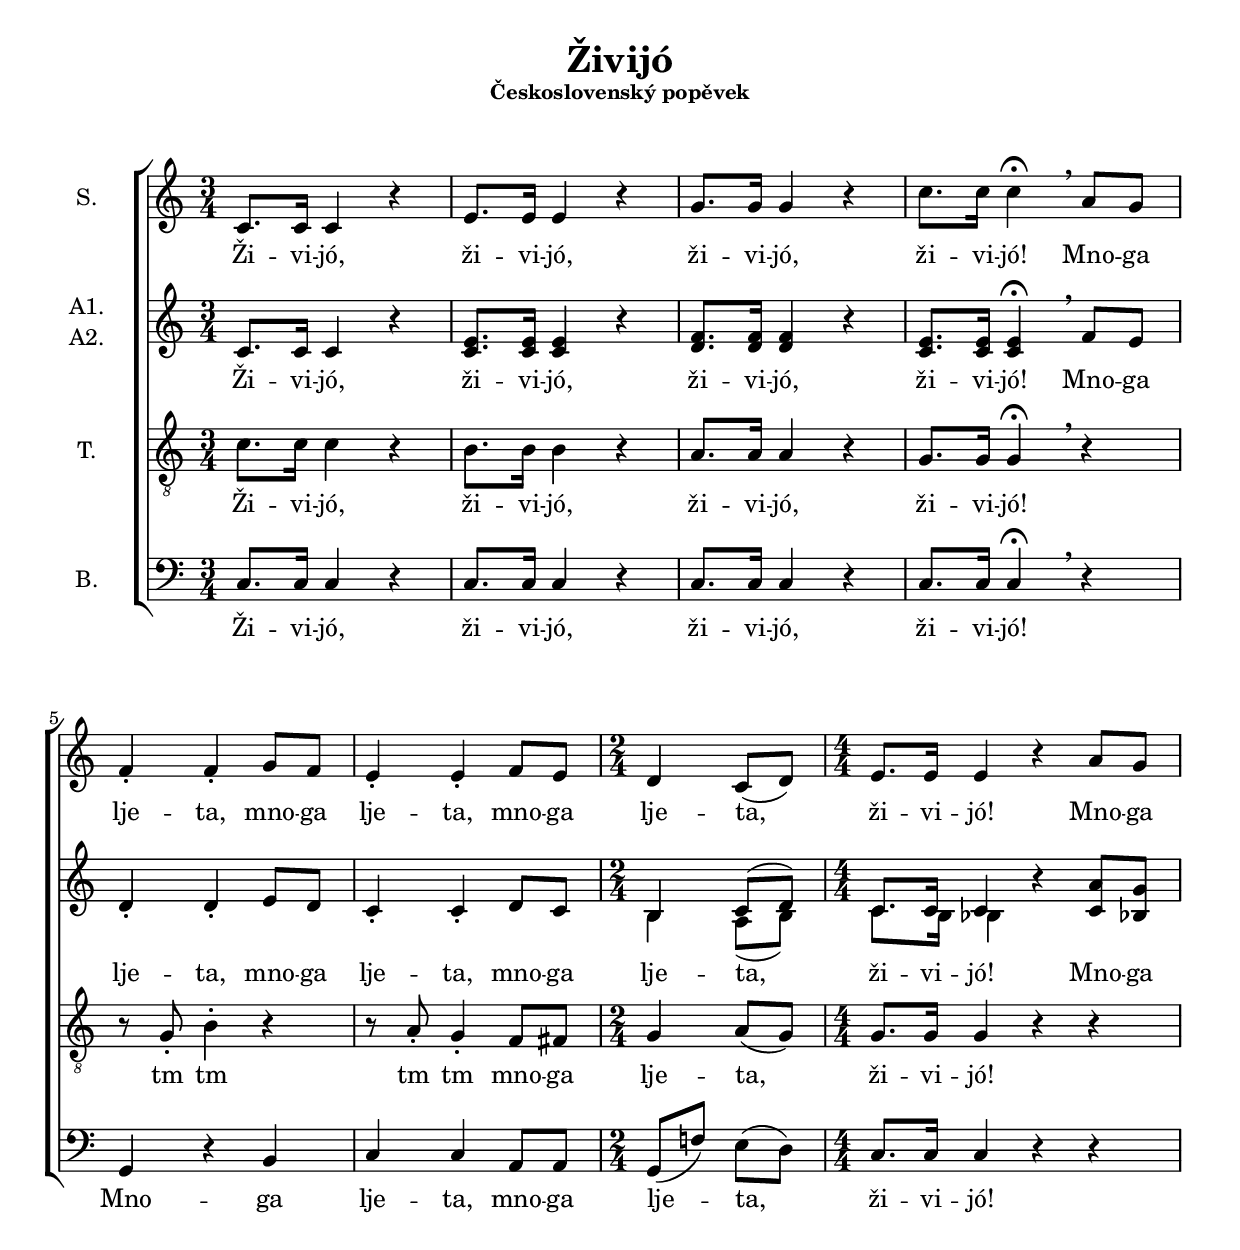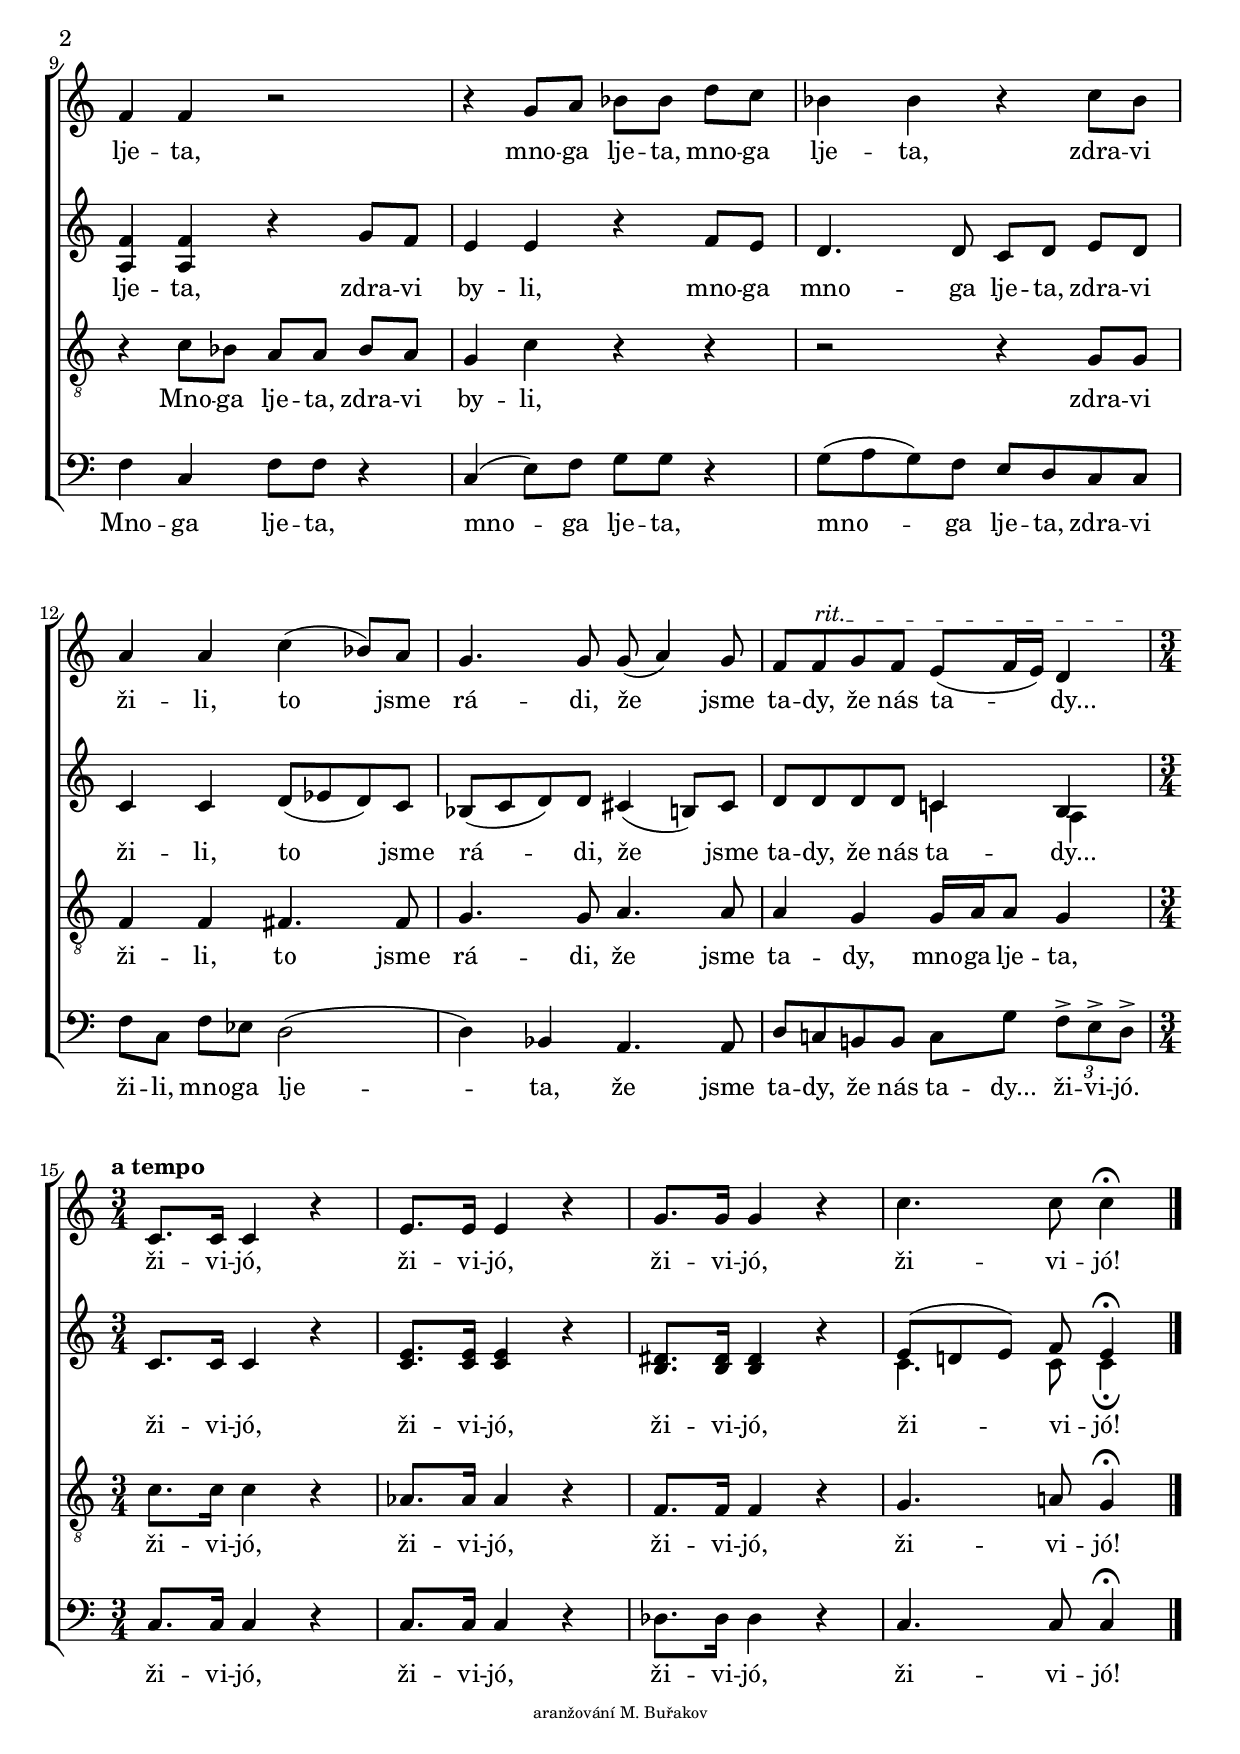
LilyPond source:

\version "2.24.0"

\include "articulate.ly"

\language "deutsch"

\layout {  
  \context {
    \Score
    \accidentalStyle Score.choral
  }
  \context {
    \Staff
    \override VerticalAxisGroup.staff-staff-spacing.basic-distance = #12
  }
}

\header {
  title = \markup \center-column { \vspace #3 "Živijó" }
  subsubtitle = \markup \center-column { "Československý popěvek" \vspace #1.5 }
  %date = "2019"
  %composer = "М. Буряков"
  %tagline = \markup {\fontsize #-2 {"Набрано с помощью LilyPond" $(lilypond-version)}}
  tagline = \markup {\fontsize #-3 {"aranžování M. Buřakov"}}
}

PartS = \relative c' {
  \time 3/4 \key c \major
  c8. c16 c4 r4 |
  e8. e16 e4 r4 |
  g8. g16 g4 r4 |
  c8. c16 c4\fermata \breathe
}
PartSC = \relative c' {
  a'8 g8 | \break
  f4-. f4-. g8 f8 |
  e4-. e4-. f8 e8 |
  \time 2/4
  d4 c8( d8) |
  \numericTimeSignature
  \time 4/4
  e8. e16 e4 r4 a8 g8 |
  f4 f4 r2 |
  r4 g8 a8 b8 b8 d8[ c8] |
  b4 b4 r4 c8 b8 |
  a4 a4 c4( b8) a8 |
  g4. g8 g8( a4) g8 |
  \override TextSpanner.bound-details.left.text = "rit."
  f8 f8\startTextSpan g8 f8 e8( f16 e16) d4*2/3 \hide r8*2/3\stopTextSpan |
  \break
  
}
PartSF = \relative c' {
  \time 3/4
  \tempo "a tempo"
  c8. c16 c4 r4 |
  e8. e16 e4 r4 |
  g8. g16 g4 r4 |
  c4. c8 c4\fermata |
  \bar "|."
}

PartAA = \relative c' {
  \time 3/4 \key c \major
  c8. c16 c4 r4 |
  e8. e16 e4 r4 |
  f8. f16 f4 r4 |
  e8. e16 e4\fermata \breathe
}
PartAAC = \relative c' {
  f8 e8 |
  d4-. d4-. e8 d8 |
  c4-. c4-. d8 c8 |
  \time 2/4
  h4 c8( d8) |
  \time 4/4
  c8. c16 c4 r4 a'8 g8 |
  f4 f4 r4 g8 f8 |
  e4 e4 r4 f8 e8 |
  d4. d8 c8 d8 e8[ d8] |
  c4 c4 d8( es8 d8) c8 |
  b8( c8 d8) d8 cis4( h8) cis8 |
  d8 d8 d8 d8 \partCombineApart c4 h4 \partCombineAutomatic |
}
PartAAF = \relative c' {
  \time 3/4
  c8. c16 c4 r4 |
  e8. e16 e4 r4 |
  dis8. \once\omit Accidental dis16 \once\omit Accidental dis4 r4 |
  \partCombineApart
  e8[( d8 e8]) f8 e4\fermata |
  \bar "|."
}

PartA = \relative c' {
  \time 3/4 \key c \major
  c8. c16 c4 r4 |
  c8. c16 c4 r4 |
  d8. d16 d4 r4 |
  c8. c16 c4\fermata \breathe
}
PartAC = \relative c' {
  f8 e8 |
  d4-. d4-. e8 d8 |
  c4-. c4-. d8 c8 |
  \time 2/4
  \partCombineApart h4 a8( h8) |
  \numericTimeSignature
  \time 4/4
  c8. h16 b4 \partCombineAutomatic r4 c8 b8 |\pageBreak
  a4 a4 r4 g'8 f8 |
  e4 e4 r4 f8 e8 |
  d4. d8 c8 d8 e8[ d8] |
  c4 c4 d8( es8 d8) c8 |
  b8( c8 d8) d8 cis4( h8) cis8 |
  d8 d8 d8 d8 c4 a4 |
}
PartAF = \relative c' {
  \time 3/4
  c8. c16 c4 r4 |
  c8. c16 c4 r4 |
  h8. h16 h4 r4 |
  c4. c8 c4\fermata |
  \bar "|."
}

PartT = \relative c' {
  \time 3/4 \key c \major
  c8. c16 c4 r4 |
  h8. h16 h4 r4 |
  a8. a16 a4 r4 |
  g8. g16 g4\fermata \breathe
}
PartTC = \relative c' {
  r4 |
  r8 g8-. h4-. r4
  r8 a8-. g4-. f8 fis8
  \time 2/4
  g4 a8( g8) |
  \numericTimeSignature
  \time 4/4
  g8. g16 g4 r4 r4 |
  r4 c8 b8 a8 a8 b8[ a8] |
  g4 c4 r4 r4 |
  r2 r4 g8 g8 |
  f4 f4 fis4. fis8 |
  g4. g8 a4. a8 |
  a4 g4 g16 a16 a8 g4 |
}
PartTF = \relative c' {
  \time 3/4
  c8. c16 c4 r4 |
  as8. as16 as4 r4 |
  f8. f16 f4 r4 |
  g4. a!8 g4\fermata |
  \bar "|."
}

PartB = \relative c {
  \time 3/4 \key c \major
  c8. c16 c4 r4 |
  c8. c16 c4 r4 |
  c8. c16 c4 r4 |
  c8. c16 c4\fermata \breathe
}
PartBC = \relative c {
  r4 |
  g4 r4 h4 |
  c4 c4 a8 a8 |
  \time 2/4
  g8( f'8) e8( d8) |
  \numericTimeSignature
  \time 4/4
  c8. c16 c4 r4 r4 |
  f4 c4 f8 f8 r4 |
  c4( e8) f8 g8 g8 r4 |
  g8( a8 g8) f8 e8 d8 c8 c8 |
  f8 c8 f8[ es8] d2( |
  d4) b4 a4. a8 |
  d8 c!8 h8 h8 c8 g'8 \tuplet 3/2 { f8-> e8-> d8-> } |
}
PartBF = \relative c {
  \time 3/4
  c8. c16 c4 r4 |
  c8. c16 c4 r4 |
  des8. des16 des4 r4 |
  c4. c8 c4\fermata |
  \bar "|."
}

words = \lyricmode {  
  Ži -- vi -- jó,
  ži -- vi -- jó,
  ži -- vi -- jó,
  ži -- vi -- jó!
}
wordsSC = \lyricmode {
  Mno -- ga lje -- ta,
  mno -- ga lje -- ta,
  mno -- ga lje -- ta,
  ži -- vi -- jó!
  Mno -- ga lje -- ta,
  mno -- ga lje -- ta,
  mno -- ga lje -- ta,
  zdra -- vi ži -- li,
  to jsme rá -- di,
  že jsme ta -- dy,
  že nás ta -- ___dy...
}
wordsAC = \lyricmode {
  Mno -- ga lje -- ta,
  mno -- ga lje -- ta,
  mno -- ga lje -- ta,
  ži -- vi -- jó!
  Mno -- ga lje -- ta,
  zdra -- vi by -- li, 
  mno -- ga mno -- ga lje -- ta,
  zdra -- vi ži -- li,
  to jsme rá -- di,
  že jsme ta -- dy,
  že nás ta -- ___dy...
}
wordsTC = \lyricmode {
  tm tm
  tm tm
  mno -- ga lje -- ta,
  ži -- vi -- jó!
  Mno -- ga lje -- ta,
  zdra -- vi by -- li,
  zdra -- vi ži -- li,
  to jsme rá -- di,
  že jsme ta -- dy,
  mno -- ga lje -- ta,  
}
wordsBC = \lyricmode {
  Mno -- ga lje -- ta,
  mno -- ga lje -- ta,
  ži -- vi -- jó!
  Mno -- ga lje -- ta,
  mno -- ga lje -- ta,
  mno -- ga lje -- ta, zdra -- vi ži -- li,
  mno -- ga lje -- ta,
  že jsme ta -- dy,
  že nás ta -- _dy...
  ži -- vi -- jó.
}
wordsF = \lyricmode {  
  ži -- vi -- jó,
  ži -- vi -- jó,
  ži -- vi -- jó,
  ži -- vi -- jó!
}

MusicFull = {
    \new ChoirStaff <<
      \new Staff = "S" <<
        \set Staff.instrumentName = "S."
        \clef treble
        \new Voice = "soprano" {
          \oneVoice
          << \PartS >>
          << \PartSC >>
          << \PartSF >>
        }
        \new Lyrics \lyricsto "soprano" {
          \words \wordsSC \wordsF
        }
      >>
      \new Staff = "A1" <<
        \set Staff.instrumentName = "A1."
        \clef treble
        \new Voice = "alto" {
          << \PartAA >>
          << \PartAAC >>
          << \PartAAF >>
        }
        \new Lyrics {
          \lyricsto "alto" {
            \words \wordsAC \wordsF
          }
        }
      >>
      \new Staff = "A2" <<
        \set Staff.instrumentName = "A2."
        \clef treble
        \new Voice = "alto" {
          << \PartA >>
          << \PartAC >>
          << \PartAF >>
        }
        \new Lyrics {
          \lyricsto "alto" {
            \words \wordsAC \wordsF
          }
        }
      >>
      \new Staff = "T" <<
        \set Staff.instrumentName = "T."
        \clef "treble_8"     
        \new Voice = "T" {
          << \PartT >>
          << \PartTC >>
          << \PartTF >>
        }
        \new Lyrics {
          \lyricsto "T" {
            \words \wordsTC \wordsF
          }
        }        
      >>
      \new Staff = "B" <<
        \set Staff.instrumentName = "B."
        \clef bass             
        \new Voice = "B" {
          << \PartB >>
          << \PartBC >>
          << \PartBF >>
        }
        \new Lyrics \lyricsto "B" {
          \words \wordsBC \wordsF
        }
      >>
    >>
}

PartTempo = {
  \tempo 4 = 80
  s2.*6
  s2 s1*6
  \tempo 4 = 70
  s4
  \tempo 4 = 60
  s4
  \tempo 4 = 50
  s4
  \tempo 4 = 40
  s4
  \tempo 4 = 80
  s2.*3
  \tempo 4 = 55
  s2.
}

\book {
  \score {
    \new ChoirStaff <<
      \new Staff = "upper" <<
        \set Staff.instrumentName = "S."
        \clef treble
        \new Voice = "soprano" {
          \oneVoice
          << \PartS >>
          << \PartSC >>
          << \PartSF >>
        }
        \new Lyrics \lyricsto "soprano" {
          \words \wordsSC \wordsF
        }
      >>
      \new Staff = "lower" <<
        \set Staff.instrumentName =  \markup {
          \column { "A1."
            \line { "A2." }
          }
        }
        \clef treble
        \new NullVoice = "alto" {
          << \PartAA >>
          << \PartAAC >>
          << \PartAAF >>
        }
        \new Lyrics {
          \lyricsto "alto" {
            \words \wordsAC \wordsF
          }
        }
        \set Staff.aDueText = #""        
        \partCombine {
          << \PartAA >>
          << \PartAAC >>
          << \PartAAF >>
        } {          
          << \PartA >>
          << \PartAC >>
          << \PartAF >>
        }        
      >>
      \new Staff = "tenor" <<
        \set Staff.instrumentName = "T."
        \clef "treble_8"     
        \new Voice = "tenor" {
          << \PartT >>
          << \PartTC >>
          << \PartTF >>
        }
        \new Lyrics {
          \lyricsto "tenor" {
            \words \wordsTC \wordsF
          }
        }        
      >>
      \new Staff = "bass" <<
        \set Staff.instrumentName = "B."
        \clef bass             
        \new Voice = "bass" {
          << \PartB >>
          << \PartBC >>
          << \PartBF >>
        }
        \new Lyrics \lyricsto "bass" {
          \words \wordsBC \wordsF
        }
      >>
    >>
    \layout {}
  }

  \paper {
    ragged-bottom = ##t
    system-system-spacing.basic-distance = 17
  }
}

\book {
  \bookOutputSuffix "full"
  \score {
    <<
      \articulate {
        \MusicFull
      }
      \PartTempo
    >>
    \midi {}
  }
}

\book {
  \bookOutputSuffix "S"
  \score {
    <<
      \articulate {
        \MusicFull
      }
      \PartTempo
      \context Staff = "S" <<
        \set Staff.midiMaximumVolume = 1.0
        \set Staff.midiInstrument = "soprano sax"
      >>
    >>
    \midi {}
  }
}

\book {
  \bookOutputSuffix "A1"
  \score {
    <<
      \articulate {
        \MusicFull
      }
      \PartTempo
      \context Staff = "A1" <<
        \set Staff.midiMaximumVolume = 1.0
        \set Staff.midiInstrument = "soprano sax"
      >>
    >>
    \midi {}
  }
}

\book {
  \bookOutputSuffix "A2"
  \score {
    <<
      \articulate {
        \MusicFull
      }
      \PartTempo
      \context Staff = "A2" <<
        \set Staff.midiMaximumVolume = 1.0
        \set Staff.midiInstrument = "soprano sax"
      >>
    >>
    \midi {}
  }
}

\book {
  \bookOutputSuffix "T"
  \score {
    <<
      \articulate {
        \MusicFull
      }
      \PartTempo
      \context Staff = "T" <<
        \set Staff.midiMaximumVolume = 1.0
        \set Staff.midiInstrument = "tenor sax"
      >>
    >>
    \midi {}
  }
}

\book {
  \bookOutputSuffix "B"
  \score {
    <<
      \articulate {
        \MusicFull
      }
      \PartTempo
      \context Staff = "B" <<
        \set Staff.midiMaximumVolume = 1.0
        \set Staff.midiInstrument = "tenor sax"
      >>
    >>
    \midi {}
  }
}
